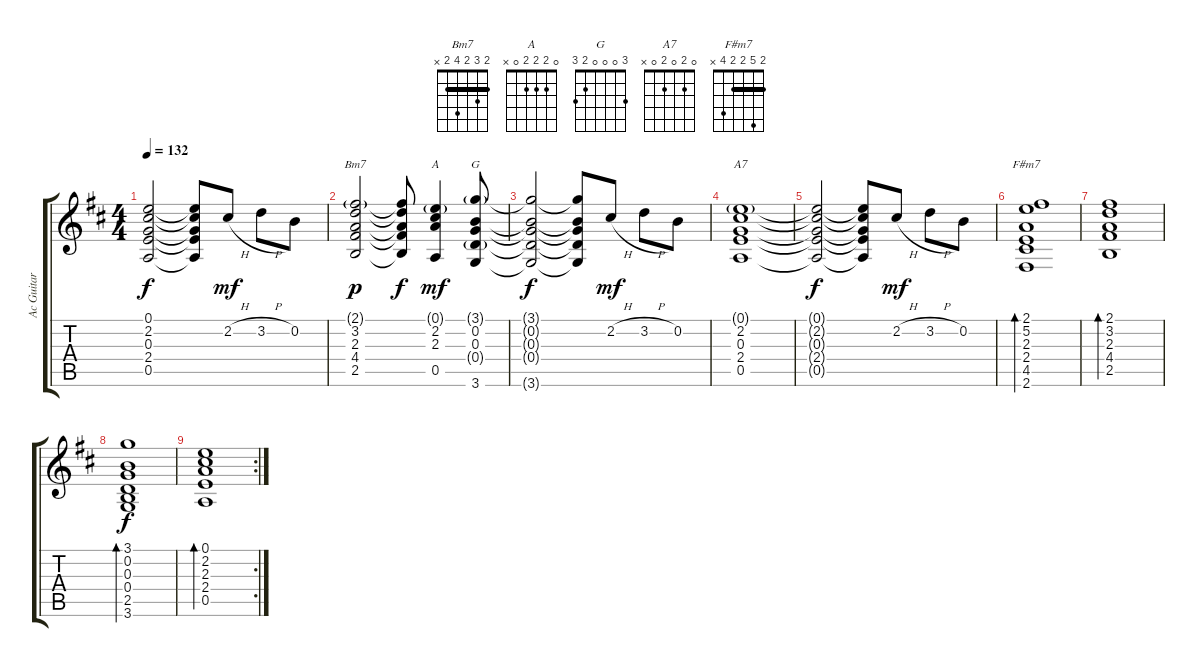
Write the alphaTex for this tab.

\track ("Ac Guitar" "Ac Guitar") {instrument acousticguitarsteel}
\staff {score tabs}
\tuning (E4 B3 G3 D3 A2 E2) {hide}
\chord ("Bm7" 2 3 2 4 2 x) {barre 2}
\chord ("A" 0 2 2 2 0 x)
\chord ("G" 3 0 0 0 2 3)
\chord ("A7" 0 2 0 2 0 x)
\chord ("F#m7" 2 5 2 2 4 x) {barre 2}
\ts (4 4)
\tempo 132
\clef g2
\ks d
(0.1{t} 2.2{t} 0.3{t} 2.4{t} 0.5{t}).2{dy f} (0.1{t} 2.2{t} 0.3{t} 2.4{t} 0.5{t}).8 2.2{h}.8{dy mf} 3.2{h}.8 0.2.8 |
(2.1{g} 3.2 2.3 4.4 2.5).2{ch "Bm7" dy p} (2.1{t} 3.2{t} 2.3{t} 4.4{t} 2.5{t}).8{dy f} (0.1{g} 2.2 2.3 0.5).4{ch "A" dy mf} (3.1{g} 0.2 0.3 0.4{g} 3.6).8{ch "G"} |
(3.1{t} 0.2{t} 0.3{t} 0.4{t} 3.6{t}).2{dy f} (3.1{t} 0.2{t} 0.3{t} 0.4{t} 3.6{t}).8 2.2{h}.8{dy mf} 3.2{h}.8 0.2.8 |
(0.1{g} 2.2 0.3 2.4 0.5).1{ch "A7"} |
(0.1{t} 2.2{t} 0.3{t} 2.4{t} 0.5{t}).2{dy f} (0.1{t} 2.2{t} 0.3{t} 2.4{t} 0.5{t}).8 2.2{h}.8{dy mf} 3.2{h}.8 0.2.8 |
(2.1 5.2 2.3 2.4 4.5 2.6).1{bd 120 ch "F#m7"} |
(2.1 3.2 2.3 4.4 2.5).1{bd 120} |
(3.1 0.2 0.3 0.4 2.5 3.6).1{bd 120 dy f} |
\rc 2
(0.1 2.2 2.3 2.4 0.5).1{bd 120}
